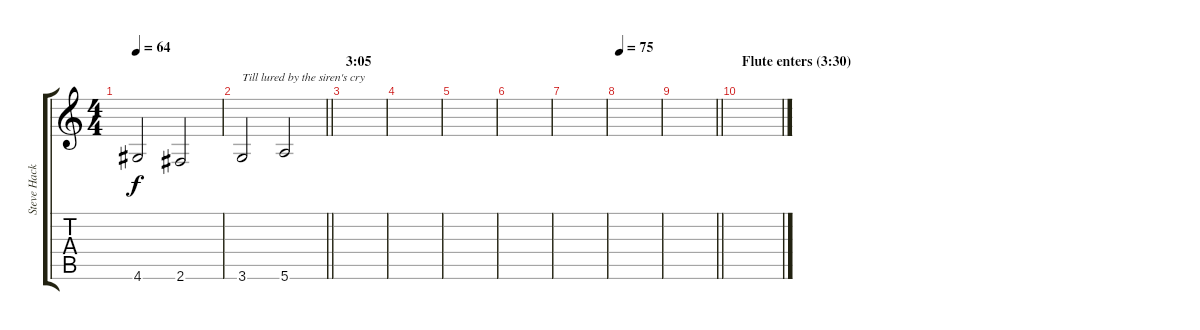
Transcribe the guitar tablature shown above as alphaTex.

\track ("Steve Hackett (electric guitar)" "Steve Hack") {instrument overdrivenguitar}
\staff {score tabs}
\tuning (E4 B3 G3 D3 A2 E2) {hide}
\ts (4 4)
\tempo 64
\clef g2
\ks c
4.6.2{dy f} 2.6.2 |
\barLineRight lightlight
3.6.2{txt "Till lured by the siren's cry"} 5.6.2 |
\section ("" "3:05")
|
|
|
|
|
\tempo 75
|
\barLineRight lightlight
|
\section ("" "Flute enters (3:30)")
